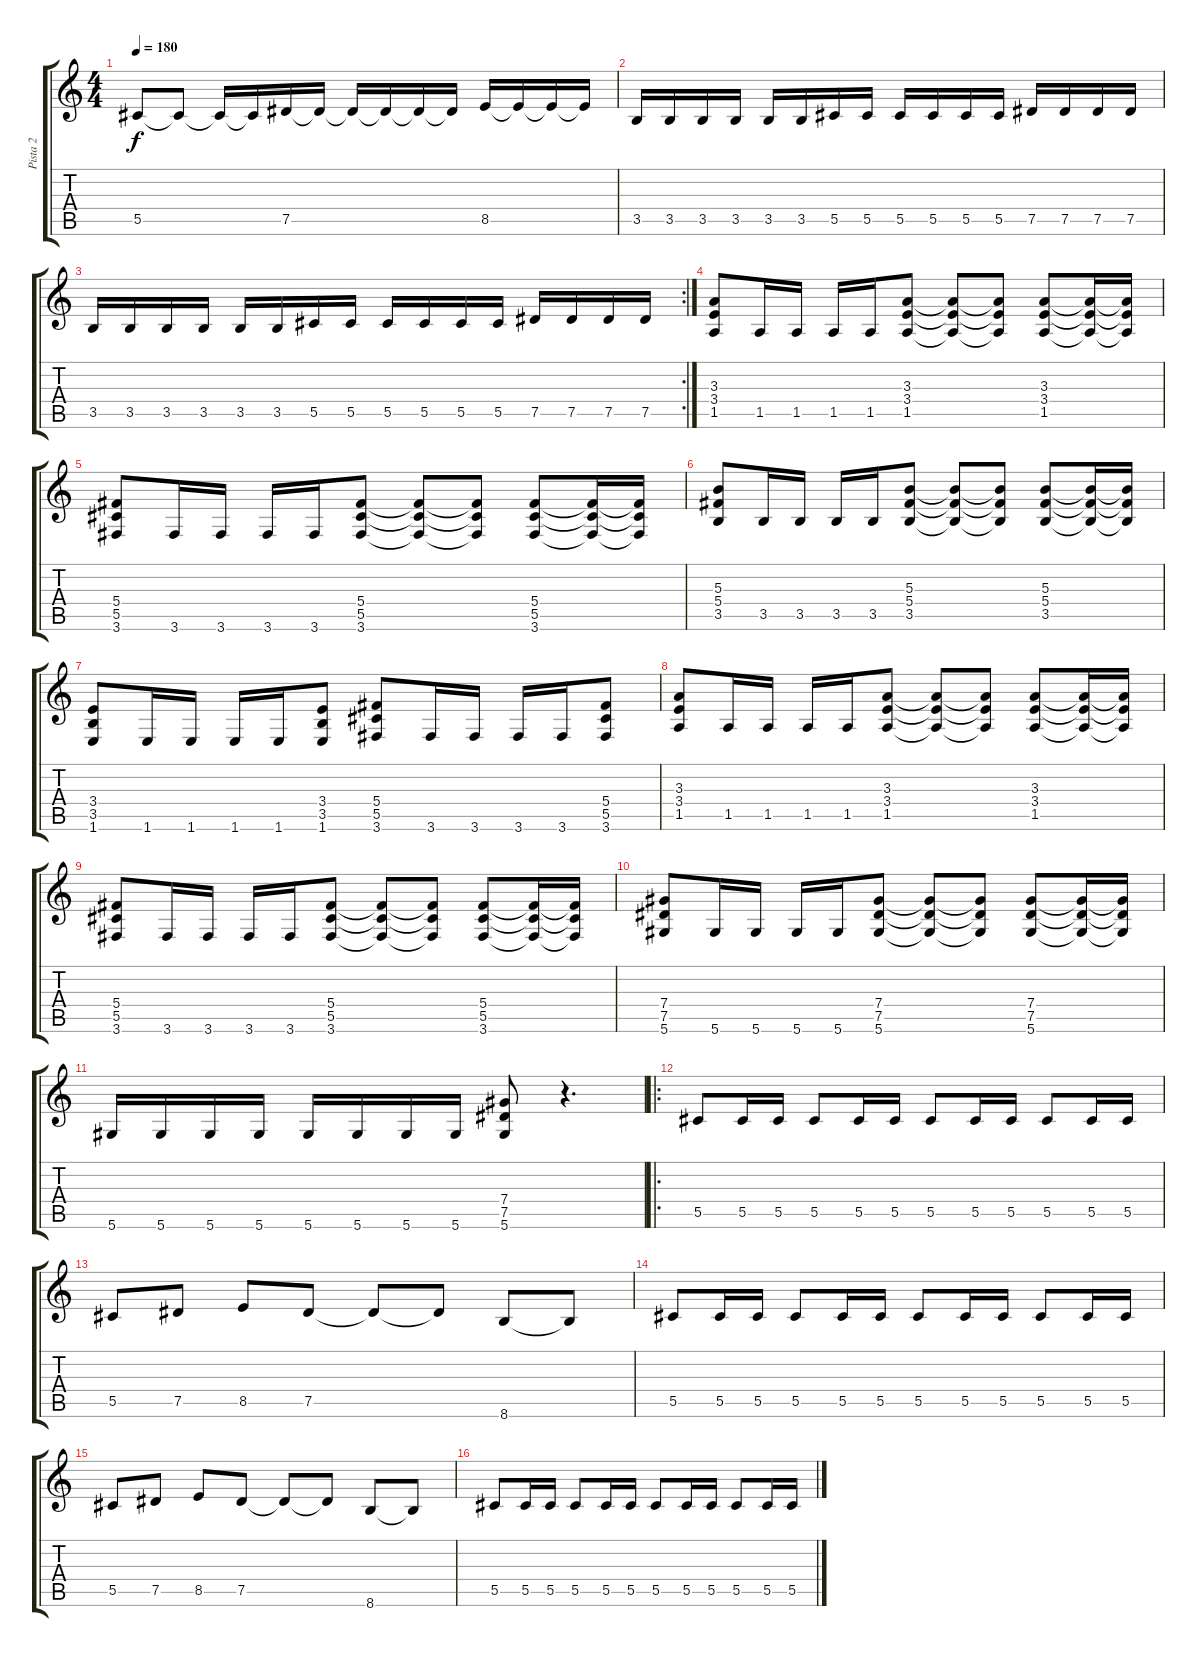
\track ("Pista 2" "Pista 2") {instrument distortionguitar}
\staff {score tabs}
\tuning (Eb4 Bb3 Gb3 Db3 Ab2 Eb2) {hide}
\ts (4 4)
\tempo 180
\clef g2
\ks c
5.5.8{dy f} 5.5{t}.8 5.5{t}.16 5.5{t}.16 7.5.16 7.5{t}.16 7.5{t}.16 7.5{t}.16 7.5{t}.16 7.5{t}.16 8.5.16 8.5{t}.16 8.5{t}.16 8.5{t}.16 |
3.5.16 3.5.16 3.5.16 3.5.16 3.5.16 3.5.16 5.5.16 5.5.16 5.5.16 5.5.16 5.5.16 5.5.16 7.5.16 7.5.16 7.5.16 7.5.16 |
\rc 2
3.5.16 3.5.16 3.5.16 3.5.16 3.5.16 3.5.16 5.5.16 5.5.16 5.5.16 5.5.16 5.5.16 5.5.16 7.5.16 7.5.16 7.5.16 7.5.16 |
(3.3 3.4 1.5).8 1.5.16 1.5.16 1.5.16 1.5.16 (3.3 3.4 1.5).8 (3.3{t} 3.4{t} 1.5{t}).8 (3.3{t} 3.4{t} 1.5{t}).8 (3.3 3.4 1.5).8 (3.3{t} 3.4{t} 1.5{t}).16 (3.3{t} 3.4{t} 1.5{t}).16 |
(5.4 5.5 3.6).8 3.6.16 3.6.16 3.6.16 3.6.16 (5.4 5.5 3.6).8 (5.4{t} 5.5{t} 3.6{t}).8 (5.4{t} 5.5{t} 3.6{t}).8 (5.4 5.5 3.6).8 (5.4{t} 5.5{t} 3.6{t}).16 (5.4{t} 5.5{t} 3.6{t}).16 |
(5.3 5.4 3.5).8 3.5.16 3.5.16 3.5.16 3.5.16 (5.3 5.4 3.5).8 (5.3{t} 5.4{t} 3.5{t}).8 (5.3{t} 5.4{t} 3.5{t}).8 (5.3 5.4 3.5).8 (5.3{t} 5.4{t} 3.5{t}).16 (5.3{t} 5.4{t} 3.5{t}).16 |
(3.4 3.5 1.6).8 1.6.16 1.6.16 1.6.16 1.6.16 (3.4 3.5 1.6).8 (5.4 5.5 3.6).8 3.6.16 3.6.16 3.6.16 3.6.16 (5.4 5.5 3.6).8 |
(3.3 3.4 1.5).8 1.5.16 1.5.16 1.5.16 1.5.16 (3.3 3.4 1.5).8 (3.3{t} 3.4{t} 1.5{t}).8 (3.3{t} 3.4{t} 1.5{t}).8 (3.3 3.4 1.5).8 (3.3{t} 3.4{t} 1.5{t}).16 (3.3{t} 3.4{t} 1.5{t}).16 |
(5.4 5.5 3.6).8 3.6.16 3.6.16 3.6.16 3.6.16 (5.4 5.5 3.6).8 (5.4{t} 5.5{t} 3.6{t}).8 (5.4{t} 5.5{t} 3.6{t}).8 (5.4 5.5 3.6).8 (5.4{t} 5.5{t} 3.6{t}).16 (5.4{t} 5.5{t} 3.6{t}).16 |
(7.4 7.5 5.6).8 5.6.16 5.6.16 5.6.16 5.6.16 (7.4 7.5 5.6).8 (7.4{t} 7.5{t} 5.6{t}).8 (7.4{t} 7.5{t} 5.6{t}).8 (7.4 7.5 5.6).8 (7.4{t} 7.5{t} 5.6{t}).16 (7.4{t} 7.5{t} 5.6{t}).16 |
5.6.16 5.6.16 5.6.16 5.6.16 5.6.16 5.6.16 5.6.16 5.6.16 (7.4 7.5 5.6).8 r.4{d} |
\ro
5.5.8 5.5.16 5.5.16 5.5.8 5.5.16 5.5.16 5.5.8 5.5.16 5.5.16 5.5.8 5.5.16 5.5.16 |
5.5.8 7.5.8 8.5.8 7.5.8 7.5{t}.8 7.5{t}.8 8.6.8 8.6{t}.8 |
5.5.8 5.5.16 5.5.16 5.5.8 5.5.16 5.5.16 5.5.8 5.5.16 5.5.16 5.5.8 5.5.16 5.5.16 |
5.5.8 7.5.8 8.5.8 7.5.8 7.5{t}.8 7.5{t}.8 8.6.8 8.6{t}.8 |
5.5.8 5.5.16 5.5.16 5.5.8 5.5.16 5.5.16 5.5.8 5.5.16 5.5.16 5.5.8 5.5.16 5.5.16
